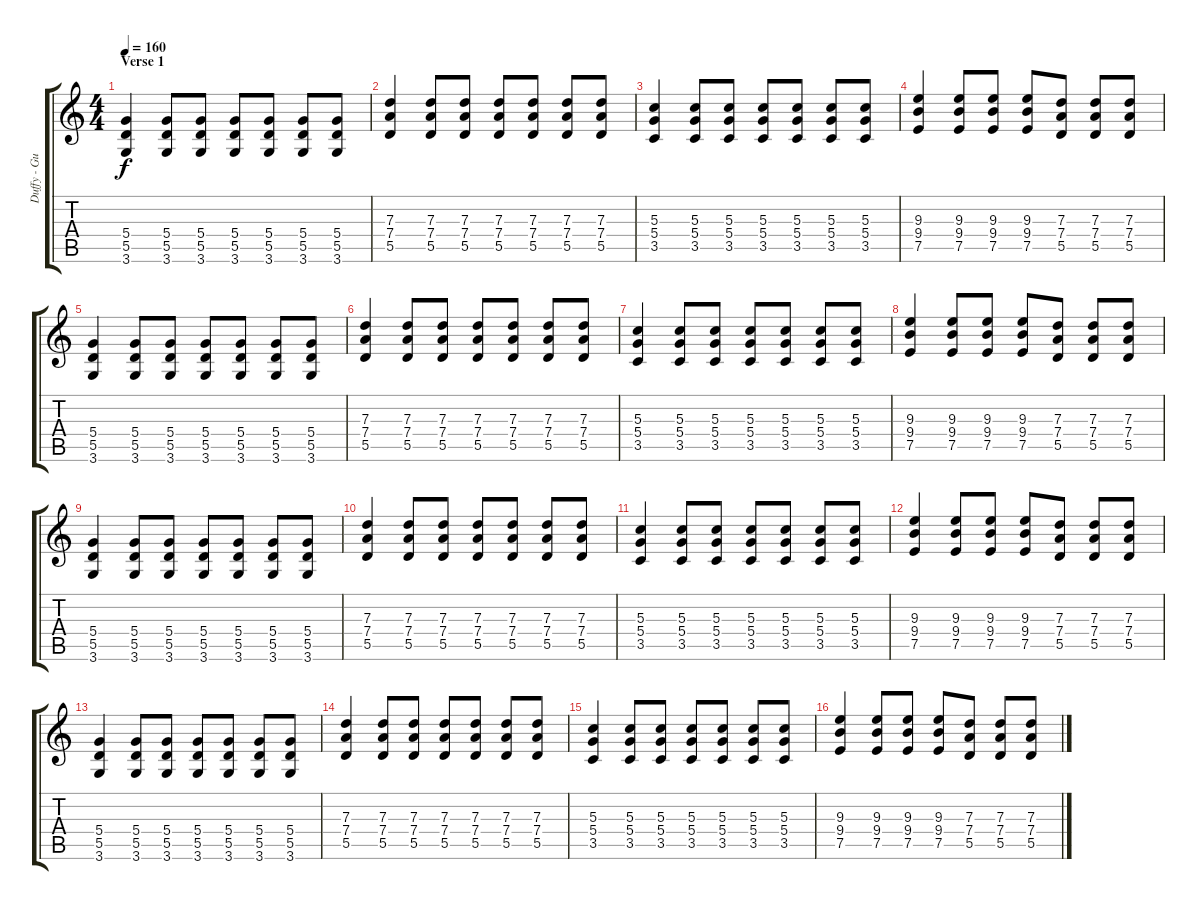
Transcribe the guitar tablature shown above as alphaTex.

\track ("Duffy - Guitars" "Duffy - Gu") {instrument distortionguitar}
\staff {score tabs}
\tuning (E4 B3 G3 D3 A2 E2) {hide}
\ts (4 4)
\section ("" "Verse 1")
\tempo 160
\clef g2
\ks c
(5.4 5.5 3.6).4{dy f} (5.4 5.5 3.6).8 (5.4 5.5 3.6).8 (5.4 5.5 3.6).8 (5.4 5.5 3.6).8 (5.4 5.5 3.6).8 (5.4 5.5 3.6).8 |
(7.3 7.4 5.5).4 (7.3 7.4 5.5).8 (7.3 7.4 5.5).8 (7.3 7.4 5.5).8 (7.3 7.4 5.5).8 (7.3 7.4 5.5).8 (7.3 7.4 5.5).8 |
(5.3 5.4 3.5).4 (5.3 5.4 3.5).8 (5.3 5.4 3.5).8 (5.3 5.4 3.5).8 (5.3 5.4 3.5).8 (5.3 5.4 3.5).8 (5.3 5.4 3.5).8 |
(9.3 9.4 7.5).4 (9.3 9.4 7.5).8 (9.3 9.4 7.5).8 (9.3 9.4 7.5).8 (7.3 7.4 5.5).8 (7.3 7.4 5.5).8 (7.3 7.4 5.5).8 |
(5.4 5.5 3.6).4 (5.4 5.5 3.6).8 (5.4 5.5 3.6).8 (5.4 5.5 3.6).8 (5.4 5.5 3.6).8 (5.4 5.5 3.6).8 (5.4 5.5 3.6).8 |
(7.3 7.4 5.5).4 (7.3 7.4 5.5).8 (7.3 7.4 5.5).8 (7.3 7.4 5.5).8 (7.3 7.4 5.5).8 (7.3 7.4 5.5).8 (7.3 7.4 5.5).8 |
(5.3 5.4 3.5).4 (5.3 5.4 3.5).8 (5.3 5.4 3.5).8 (5.3 5.4 3.5).8 (5.3 5.4 3.5).8 (5.3 5.4 3.5).8 (5.3 5.4 3.5).8 |
(9.3 9.4 7.5).4 (9.3 9.4 7.5).8 (9.3 9.4 7.5).8 (9.3 9.4 7.5).8 (7.3 7.4 5.5).8 (7.3 7.4 5.5).8 (7.3 7.4 5.5).8 |
(5.4 5.5 3.6).4 (5.4 5.5 3.6).8 (5.4 5.5 3.6).8 (5.4 5.5 3.6).8 (5.4 5.5 3.6).8 (5.4 5.5 3.6).8 (5.4 5.5 3.6).8 |
(7.3 7.4 5.5).4 (7.3 7.4 5.5).8 (7.3 7.4 5.5).8 (7.3 7.4 5.5).8 (7.3 7.4 5.5).8 (7.3 7.4 5.5).8 (7.3 7.4 5.5).8 |
(5.3 5.4 3.5).4 (5.3 5.4 3.5).8 (5.3 5.4 3.5).8 (5.3 5.4 3.5).8 (5.3 5.4 3.5).8 (5.3 5.4 3.5).8 (5.3 5.4 3.5).8 |
(9.3 9.4 7.5).4 (9.3 9.4 7.5).8 (9.3 9.4 7.5).8 (9.3 9.4 7.5).8 (7.3 7.4 5.5).8 (7.3 7.4 5.5).8 (7.3 7.4 5.5).8 |
(5.4 5.5 3.6).4 (5.4 5.5 3.6).8 (5.4 5.5 3.6).8 (5.4 5.5 3.6).8 (5.4 5.5 3.6).8 (5.4 5.5 3.6).8 (5.4 5.5 3.6).8 |
(7.3 7.4 5.5).4 (7.3 7.4 5.5).8 (7.3 7.4 5.5).8 (7.3 7.4 5.5).8 (7.3 7.4 5.5).8 (7.3 7.4 5.5).8 (7.3 7.4 5.5).8 |
(5.3 5.4 3.5).4 (5.3 5.4 3.5).8 (5.3 5.4 3.5).8 (5.3 5.4 3.5).8 (5.3 5.4 3.5).8 (5.3 5.4 3.5).8 (5.3 5.4 3.5).8 |
(9.3 9.4 7.5).4 (9.3 9.4 7.5).8 (9.3 9.4 7.5).8 (9.3 9.4 7.5).8 (7.3 7.4 5.5).8 (7.3 7.4 5.5).8 (7.3 7.4 5.5).8
